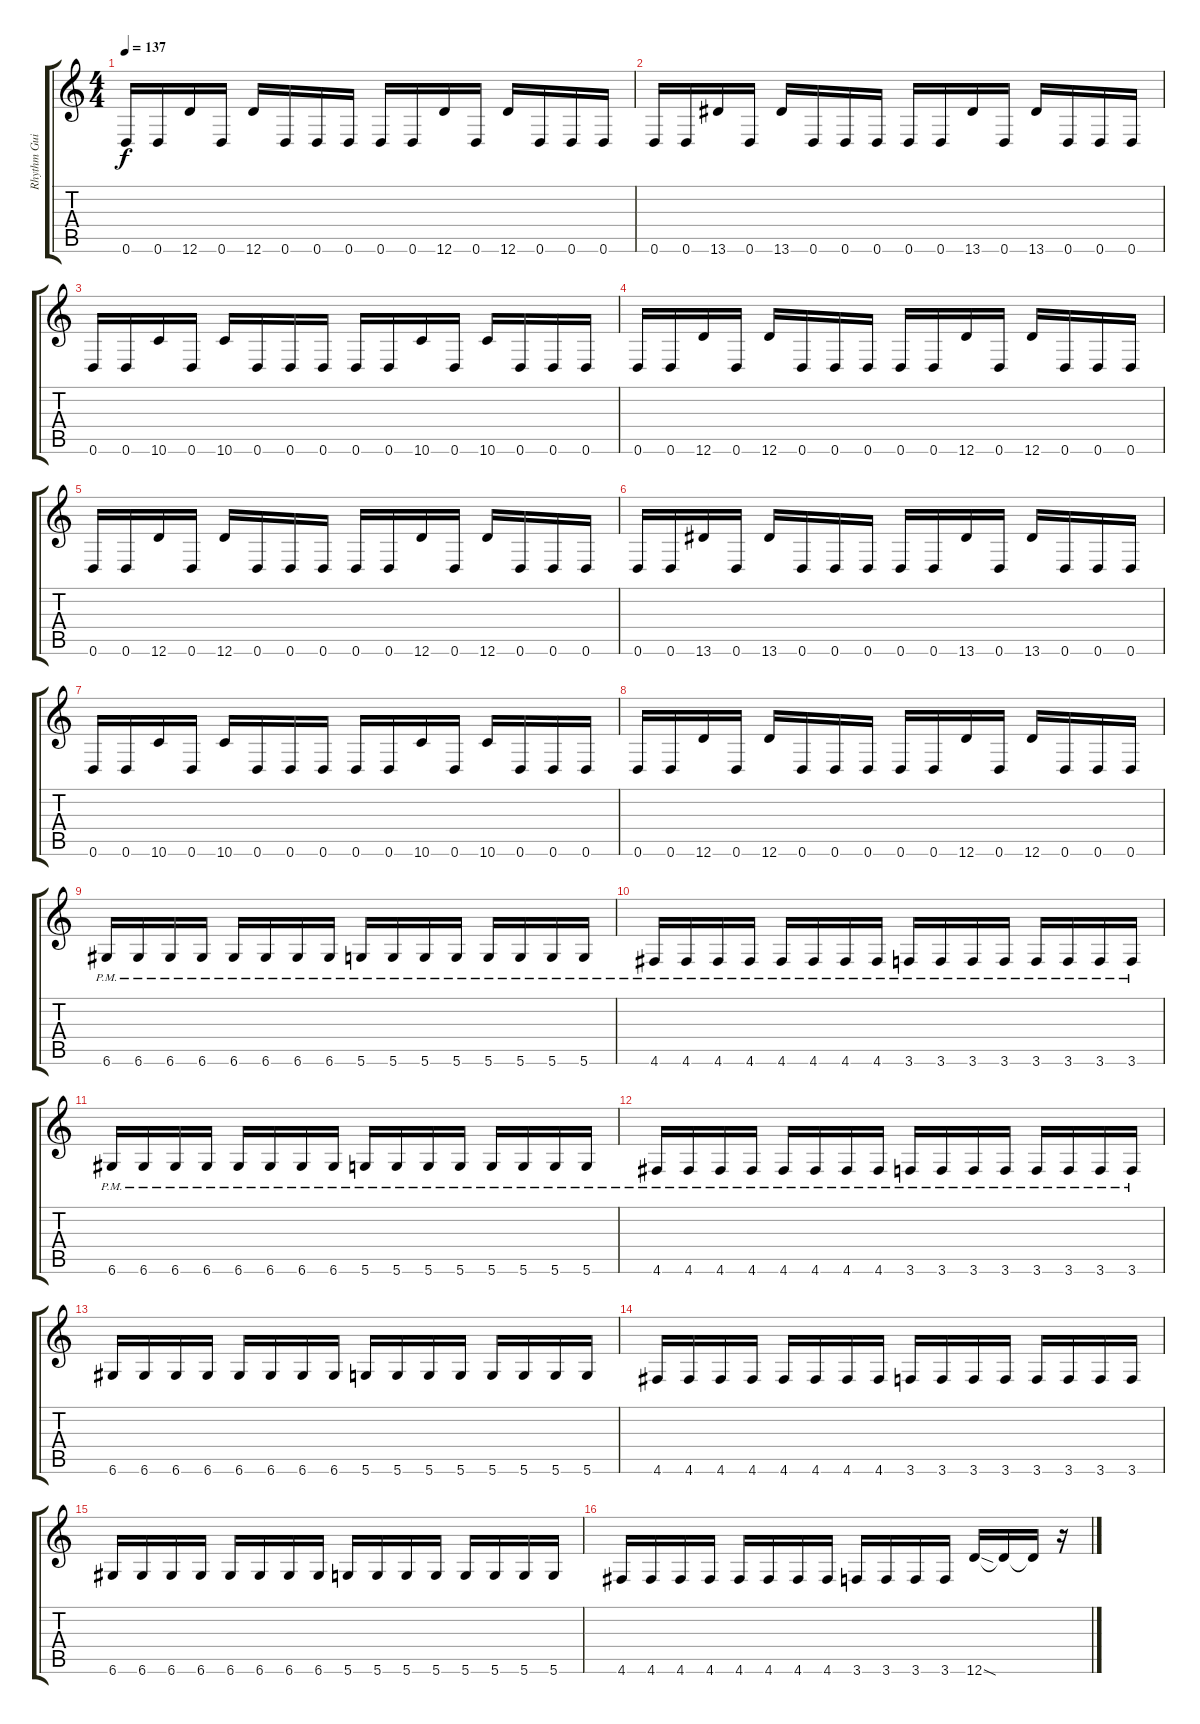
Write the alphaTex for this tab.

\track ("Rhythm Guitar Left" "Rhythm Gui") {instrument overdrivenguitar}
\staff {score tabs}
\tuning (E4 B3 G3 D3 A2 D2) {hide}
\ts (4 4)
\tempo 137
\clef g2
\ks c
0.6.16{dy f} 0.6.16 12.6.16 0.6.16 12.6.16 0.6.16 0.6.16 0.6.16 0.6.16 0.6.16 12.6.16 0.6.16 12.6.16 0.6.16 0.6.16 0.6.16 |
0.6.16 0.6.16 13.6.16 0.6.16 13.6.16 0.6.16 0.6.16 0.6.16 0.6.16 0.6.16 13.6.16 0.6.16 13.6.16 0.6.16 0.6.16 0.6.16 |
0.6.16 0.6.16 10.6.16 0.6.16 10.6.16 0.6.16 0.6.16 0.6.16 0.6.16 0.6.16 10.6.16 0.6.16 10.6.16 0.6.16 0.6.16 0.6.16 |
0.6.16 0.6.16 12.6.16 0.6.16 12.6.16 0.6.16 0.6.16 0.6.16 0.6.16 0.6.16 12.6.16 0.6.16 12.6.16 0.6.16 0.6.16 0.6.16 |
0.6.16 0.6.16 12.6.16 0.6.16 12.6.16 0.6.16 0.6.16 0.6.16 0.6.16 0.6.16 12.6.16 0.6.16 12.6.16 0.6.16 0.6.16 0.6.16 |
0.6.16 0.6.16 13.6.16 0.6.16 13.6.16 0.6.16 0.6.16 0.6.16 0.6.16 0.6.16 13.6.16 0.6.16 13.6.16 0.6.16 0.6.16 0.6.16 |
0.6.16 0.6.16 10.6.16 0.6.16 10.6.16 0.6.16 0.6.16 0.6.16 0.6.16 0.6.16 10.6.16 0.6.16 10.6.16 0.6.16 0.6.16 0.6.16 |
0.6.16 0.6.16 12.6.16 0.6.16 12.6.16 0.6.16 0.6.16 0.6.16 0.6.16 0.6.16 12.6.16 0.6.16 12.6.16 0.6.16 0.6.16 0.6.16 |
6.6{pm}.16 6.6{pm}.16 6.6{pm}.16 6.6{pm}.16 6.6{pm}.16 6.6{pm}.16 6.6{pm}.16 6.6{pm}.16 5.6{pm}.16 5.6{pm}.16 5.6{pm}.16 5.6{pm}.16 5.6{pm}.16 5.6{pm}.16 5.6{pm}.16 5.6{pm}.16 |
4.6{pm}.16 4.6{pm}.16 4.6{pm}.16 4.6{pm}.16 4.6{pm}.16 4.6{pm}.16 4.6{pm}.16 4.6{pm}.16 3.6{pm}.16 3.6{pm}.16 3.6{pm}.16 3.6{pm}.16 3.6{pm}.16 3.6{pm}.16 3.6{pm}.16 3.6{pm}.16 |
6.6{pm}.16 6.6{pm}.16 6.6{pm}.16 6.6{pm}.16 6.6{pm}.16 6.6{pm}.16 6.6{pm}.16 6.6{pm}.16 5.6{pm}.16 5.6{pm}.16 5.6{pm}.16 5.6{pm}.16 5.6{pm}.16 5.6{pm}.16 5.6{pm}.16 5.6{pm}.16 |
4.6{pm}.16 4.6{pm}.16 4.6{pm}.16 4.6{pm}.16 4.6{pm}.16 4.6{pm}.16 4.6{pm}.16 4.6{pm}.16 3.6{pm}.16 3.6{pm}.16 3.6{pm}.16 3.6{pm}.16 3.6{pm}.16 3.6{pm}.16 3.6{pm}.16 3.6{pm}.16 |
6.6.16 6.6.16 6.6.16 6.6.16 6.6.16 6.6.16 6.6.16 6.6.16 5.6.16 5.6.16 5.6.16 5.6.16 5.6.16 5.6.16 5.6.16 5.6.16 |
4.6.16 4.6.16 4.6.16 4.6.16 4.6.16 4.6.16 4.6.16 4.6.16 3.6.16 3.6.16 3.6.16 3.6.16 3.6.16 3.6.16 3.6.16 3.6.16 |
6.6.16 6.6.16 6.6.16 6.6.16 6.6.16 6.6.16 6.6.16 6.6.16 5.6.16 5.6.16 5.6.16 5.6.16 5.6.16 5.6.16 5.6.16 5.6.16 |
4.6.16 4.6.16 4.6.16 4.6.16 4.6.16 4.6.16 4.6.16 4.6.16 3.6.16 3.6.16 3.6.16 3.6.16 12.6{sod}.16 12.6{t}.16 12.6{t}.16 r.16
